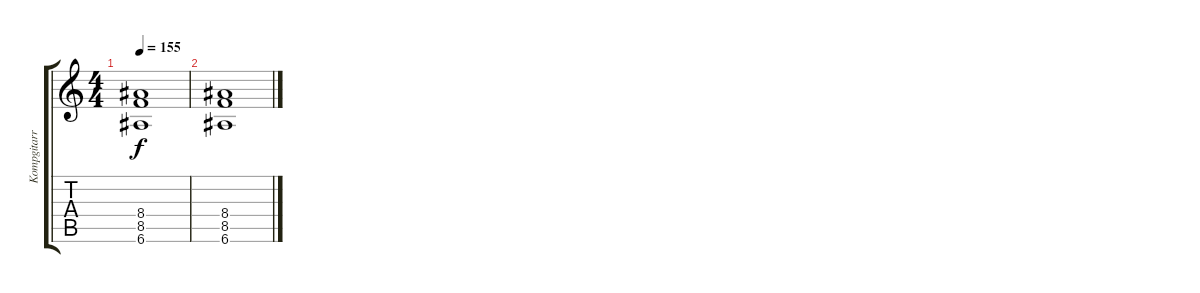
\track ("Kompgitarr" "Kompgitarr") {instrument electricguitarclean}
\staff {score tabs}
\tuning (E4 B3 G3 D3 A2 E2) {hide}
\ts (4 4)
\tempo 155
\clef g2
\ks c
(8.4 8.5 6.6).1{dy f} |
(8.4 8.5 6.6).1
